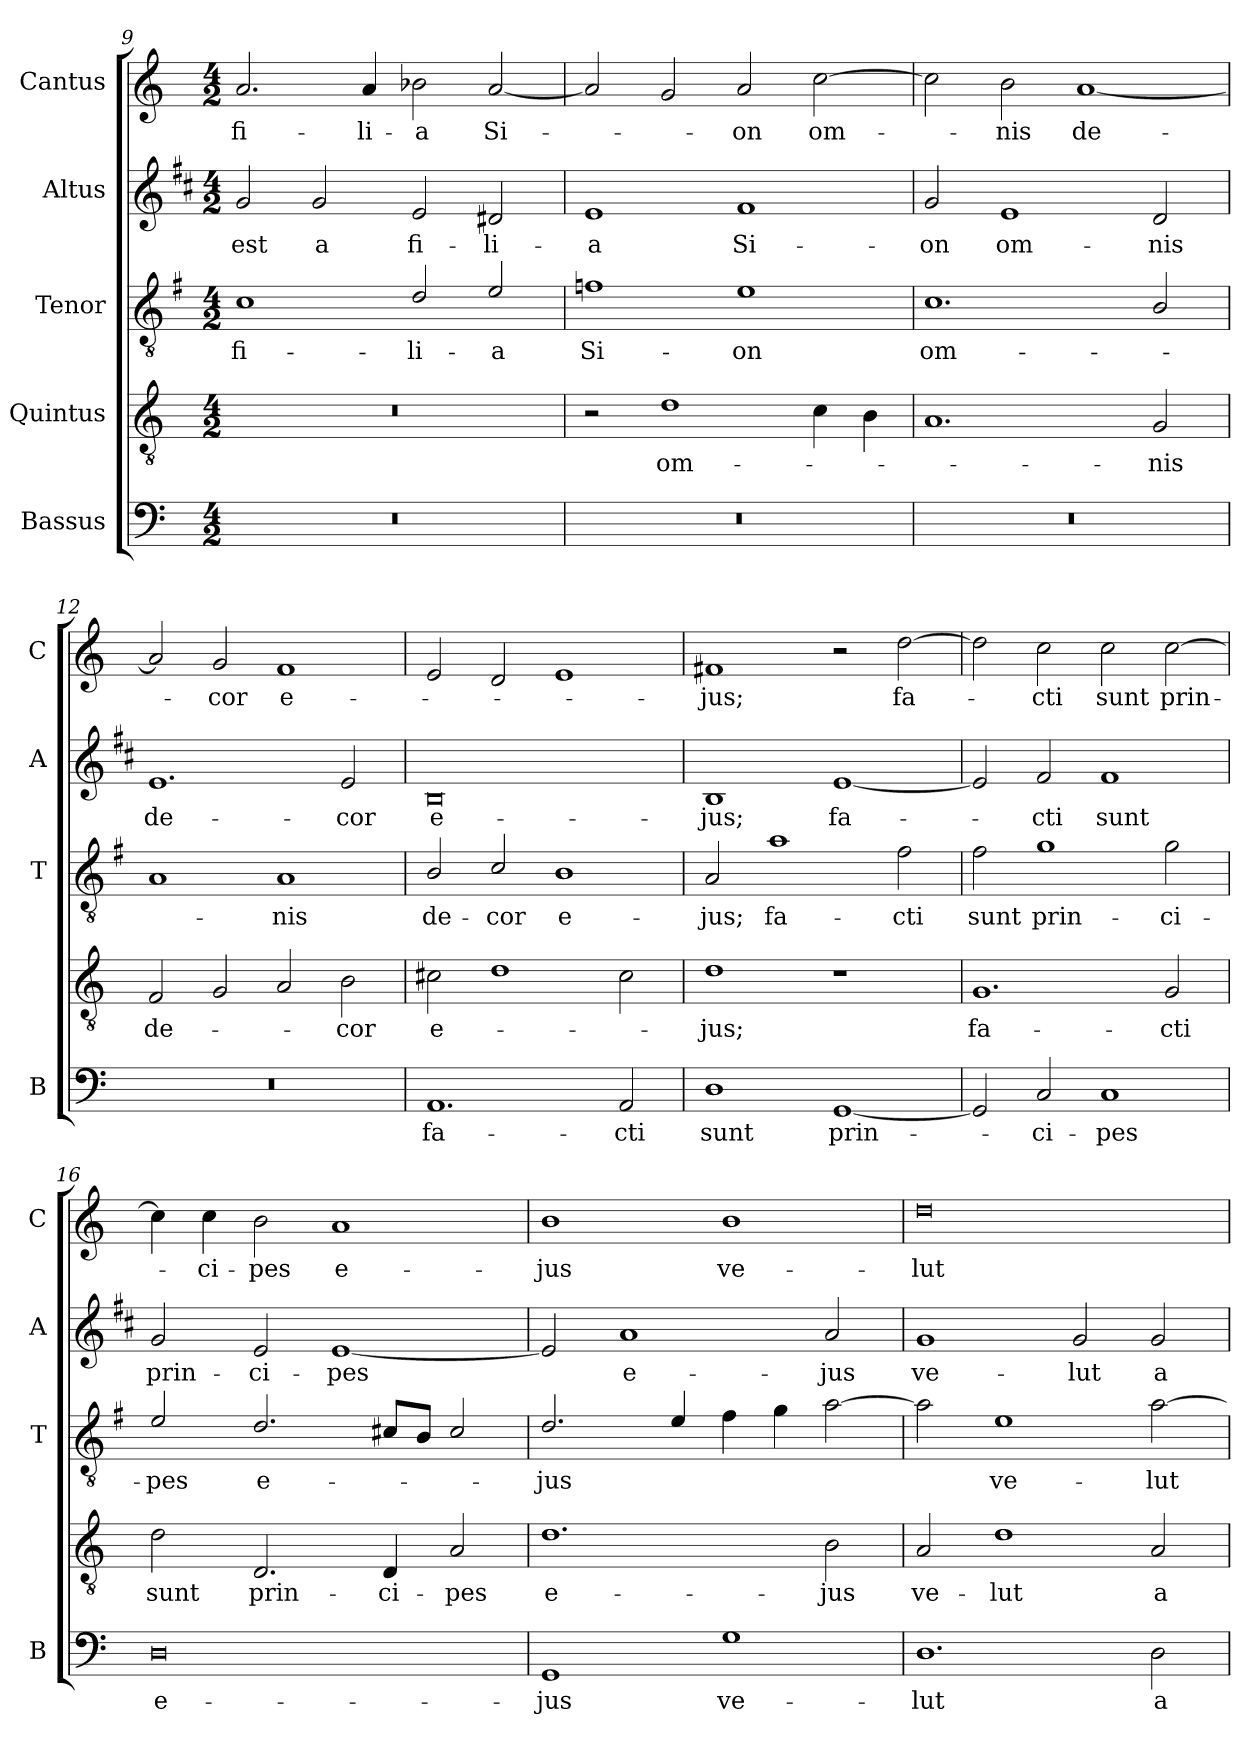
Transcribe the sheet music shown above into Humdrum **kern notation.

**kern	**text	**kern	**text	**kern	**text	**kern	**text	**kern	**text
*part5	*part5	*part4	*part4	*part3	*part3	*part2	*part2	*part1	*part1
*staff5	*staff5	*staff4	*staff4	*staff3	*staff3	*staff2	*staff2	*staff1	*staff1
*I"Bassus	*	*I"Quintus	*	*I"Tenor	*	*I"Altus	*	*I"Cantus	*
*I'B	*	*	*	*I'T	*	*I'A	*	*I'C	*
*clefF4	*	*clefGv2	*	*clefGv2	*	*clefG2	*	*clefG2	*
*	*	*	*	*ITrd4c7	*	*ITrd1c2	*	*	*
*k[]	*	*k[]	*	*k[]	*	*k[]	*	*k[]	*
*C:	*	*C:	*	*C:	*	*C:	*	*C:	*
*M4/2	*	*M4/2	*	*M4/2	*	*M4/2	*	*M4/2	*
=9	=9	=9	=9	=9	=9	=9	=9	=9	=9
!	!	!	!	!	!LO:LY:b	!	!LO:LY:b	!	!LO:LY:b
0r	.	0r	.	1F	fi-	2f/	est	2.a/	fi-
!	!	!	!	!	!	!	!LO:LY:b	!	!
.	.	.	.	.	.	2f/	a	.	.
!	!	!	!	!	!	!	!	!	!LO:LY:b
.	.	.	.	.	.	.	.	4a/	-li-
!	!	!	!	!	!LO:LY:b	!	!LO:LY:b	!	!LO:LY:b
.	.	.	.	2G/	-li-	2d/	fi-	2b-X\	-a
!	!	!	!	!	!LO:LY:b	!	!LO:LY:b	!	!LO:LY:b
.	.	.	.	2A/	-a	2c#X/	-li-	[2a/	Si-
=10	=10	=10	=10	=10	=10	=10	=10	=10	=10
!	!	!	!	!	!LO:LY:b	!	!LO:LY:b	!	!
0r	.	2r	.	1B-X	Si-	1d	-a	2a/]	.
!	!	!	!LO:LY:b	!	!	!	!	!	!
.	.	1d	om-	.	.	.	.	2g/	.
!	!	!	!	!	!LO:LY:b	!	!LO:LY:b	!	!LO:LY:b
.	.	.	.	1A	-on	1e	Si-	2a/	-on
!	!	!	!	!	!	!	!	!	!LO:LY:b
.	.	4c\	.	.	.	.	.	[2cc\	om-
.	.	4B\	.	.	.	.	.	.	.
=11	=11	=11	=11	=11	=11	=11	=11	=11	=11
!	!	!	!	!	!LO:LY:b	!	!LO:LY:b	!	!
0r	.	1.A	.	1.F	om-	2f/	-on	2cc\]	.
!	!	!	!	!	!	!	!LO:LY:b	!	!LO:LY:b
.	.	.	.	.	.	1d	om-	2b\	-nis
!	!	!	!	!	!	!	!	!	!LO:LY:b
.	.	.	.	.	.	.	.	[1a	de-
!	!	!	!LO:LY:b	!	!	!	!LO:LY:b	!	!
.	.	2G/	-nis	2E/	.	2c/	-nis	.	.
!!LO:PB:g=z
=12	=12	=12	=12	=12	=12	=12	=12	=12	=12
!	!	!	!LO:LY:b	!	!	!	!LO:LY:b	!	!
0r	.	2F/	de-	1D	.	1.d	de-	2a/]	.
!	!	!	!	!	!	!	!	!	!LO:LY:b
.	.	2G/	.	.	.	.	.	2g/	-cor
!	!	!	!	!	!LO:LY:b	!	!	!	!LO:LY:b
.	.	2A/	.	1D	-nis	.	.	1f	e-
!	!	!	!LO:LY:b	!	!	!	!LO:LY:b	!	!
.	.	2B\	-cor	.	.	2d/	-cor	.	.
=13	=13	=13	=13	=13	=13	=13	=13	=13	=13
!	!LO:LY:b	!	!LO:LY:b	!	!LO:LY:b	!	!LO:LY:b	!	!
1.AA	fa-	2c#X\	e-	2E/	de-	0A	e-	2e/	.
!	!	!	!	!	!LO:LY:b	!	!	!	!
.	.	1d	.	2F/	-cor	.	.	2d/	.
!	!	!	!	!	!LO:LY:b	!	!	!	!
.	.	.	.	1E	e-	.	.	1e	.
!	!LO:LY:b	!	!	!	!	!	!	!	!
2AA/	-cti	2c#\	.	.	.	.	.	.	.
=14	=14	=14	=14	=14	=14	=14	=14	=14	=14
!	!LO:LY:b	!	!LO:LY:b	!	!LO:LY:b	!	!LO:LY:b	!	!LO:LY:b
1D	sunt	1d	-jus;	2D/	-jus;	1A	-jus;	1f#X	-jus;
!	!	!	!	!	!LO:LY:b	!	!	!	!
.	.	.	.	1d	fa-	.	.	.	.
!	!LO:LY:b	!	!	!	!	!	!LO:LY:b	!	!
[1GG	prin-	1r	.	.	.	[1d	fa-	2r	.
!	!	!	!	!	!LO:LY:b	!	!	!	!LO:LY:b
.	.	.	.	2B\	-cti	.	.	[2dd\	fa-
=15	=15	=15	=15	=15	=15	=15	=15	=15	=15
!	!	!	!LO:LY:b	!	!LO:LY:b	!	!	!	!
2GG/]	.	1.G	fa-	2B\	sunt	2d/]	.	2dd\]	.
!	!LO:LY:b	!	!	!	!LO:LY:b	!	!LO:LY:b	!	!LO:LY:b
2C/	-ci-	.	.	1c	prin-	2e/	-cti	2cc\	-cti
!	!LO:LY:b	!	!	!	!	!	!LO:LY:b	!	!LO:LY:b
1C	-pes	.	.	.	.	1e	sunt	2cc\	sunt
!	!	!	!LO:LY:b	!	!LO:LY:b	!	!	!	!LO:LY:b
.	.	2G/	-cti	2c\	-ci-	.	.	[2cc\	prin-
=16	=16	=16	=16	=16	=16	=16	=16	=16	=16
!	!LO:LY:b	!	!LO:LY:b	!	!LO:LY:b	!	!LO:LY:b	!	!
0D	e-	2d\	sunt	2A/	-pes	2f/	prin-	4cc\]	.
!	!	!	!	!	!	!	!	!	!LO:LY:b
.	.	.	.	.	.	.	.	4cc\	-ci-
!	!	!	!LO:LY:b	!	!LO:LY:b	!	!LO:LY:b	!	!LO:LY:b
.	.	2.D/	prin-	2.G/	e-	2d/	-ci-	2b\	-pes
!	!	!	!	!	!	!	!LO:LY:b	!	!LO:LY:b
.	.	.	.	.	.	[1d	-pes	1a	e-
!	!	!	!LO:LY:b	!	!	!	!	!	!
.	.	4D/	-ci-	8F#X/L	.	.	.	.	.
.	.	.	.	8E/J	.	.	.	.	.
!	!	!	!LO:LY:b	!	!	!	!	!	!
.	.	2A/	-pes	2F#/	.	.	.	.	.
=17	=17	=17	=17	=17	=17	=17	=17	=17	=17
!	!LO:LY:b	!	!LO:LY:b	!	!LO:LY:b	!	!	!	!LO:LY:b
1GG	-jus	1.d	e-	2.G/	-jus	2d/]	.	1b	-jus
!	!	!	!	!	!	!	!LO:LY:b	!	!
.	.	.	.	.	.	1g	e-	.	.
.	.	.	.	4A/	.	.	.	.	.
!	!LO:LY:b	!	!	!	!	!	!	!	!LO:LY:b
1G	ve-	.	.	4B\	.	.	.	1b	ve-
.	.	.	.	4c\	.	.	.	.	.
!	!	!	!LO:LY:b	!	!	!	!LO:LY:b	!	!
.	.	2B\	-jus	[2d\	.	2g/	-jus	.	.
!!LO:LB:g=z
=18	=18	=18	=18	=18	=18	=18	=18	=18	=18
!	!LO:LY:b	!	!LO:LY:b	!	!	!	!LO:LY:b	!	!LO:LY:b
1.D	-lut	2A/	ve-	2d\]	.	1f	ve-	0dd	-lut
!	!	!	!LO:LY:b	!	!LO:LY:b	!	!	!	!
.	.	1d	-lut	1A	ve-	.	.	.	.
!	!	!	!	!	!	!	!LO:LY:b	!	!
.	.	.	.	.	.	2f/	-lut	.	.
!	!LO:LY:b	!	!LO:LY:b	!	!LO:LY:b	!	!LO:LY:b	!	!
2D\	a-	2A/	a-	[2d\	-lut	2f/	a-	.	.
=	=	=	=	=	=	=	=	=	=
*-	*-	*-	*-	*-	*-	*-	*-	*-	*-
